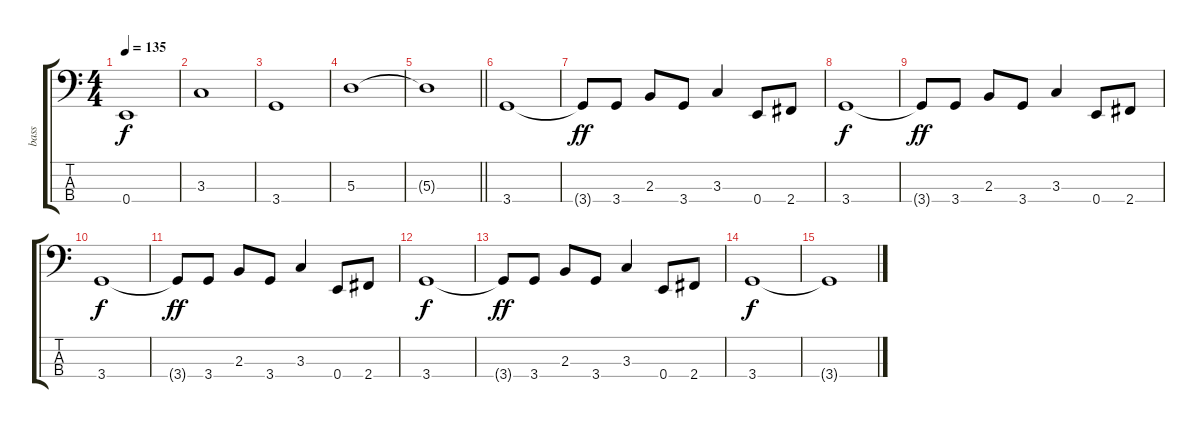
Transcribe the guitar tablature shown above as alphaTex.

\track ("bass" "bass") {instrument electricbassfinger}
\staff {score tabs}
\tuning (G2 D2 A1 E1) {hide}
\ts (4 4)
\tempo 135
\clef f4
\ks c
0.4.1{dy f} |
3.3.1 |
3.4.1 |
5.3.1 |
\barLineRight lightlight
5.3{t}.1 |
3.4.1 |
3.4{t}.8{dy ff} 3.4.8 2.3.8 3.4.8 3.3.4 0.4.8 2.4.8 |
3.4.1{dy f} |
3.4{t}.8{dy ff} 3.4.8 2.3.8 3.4.8 3.3.4 0.4.8 2.4.8 |
3.4.1{dy f} |
3.4{t}.8{dy ff} 3.4.8 2.3.8 3.4.8 3.3.4 0.4.8 2.4.8 |
3.4.1{dy f} |
3.4{t}.8{dy ff} 3.4.8 2.3.8 3.4.8 3.3.4 0.4.8 2.4.8 |
3.4.1{dy f} |
3.4{t}.1
